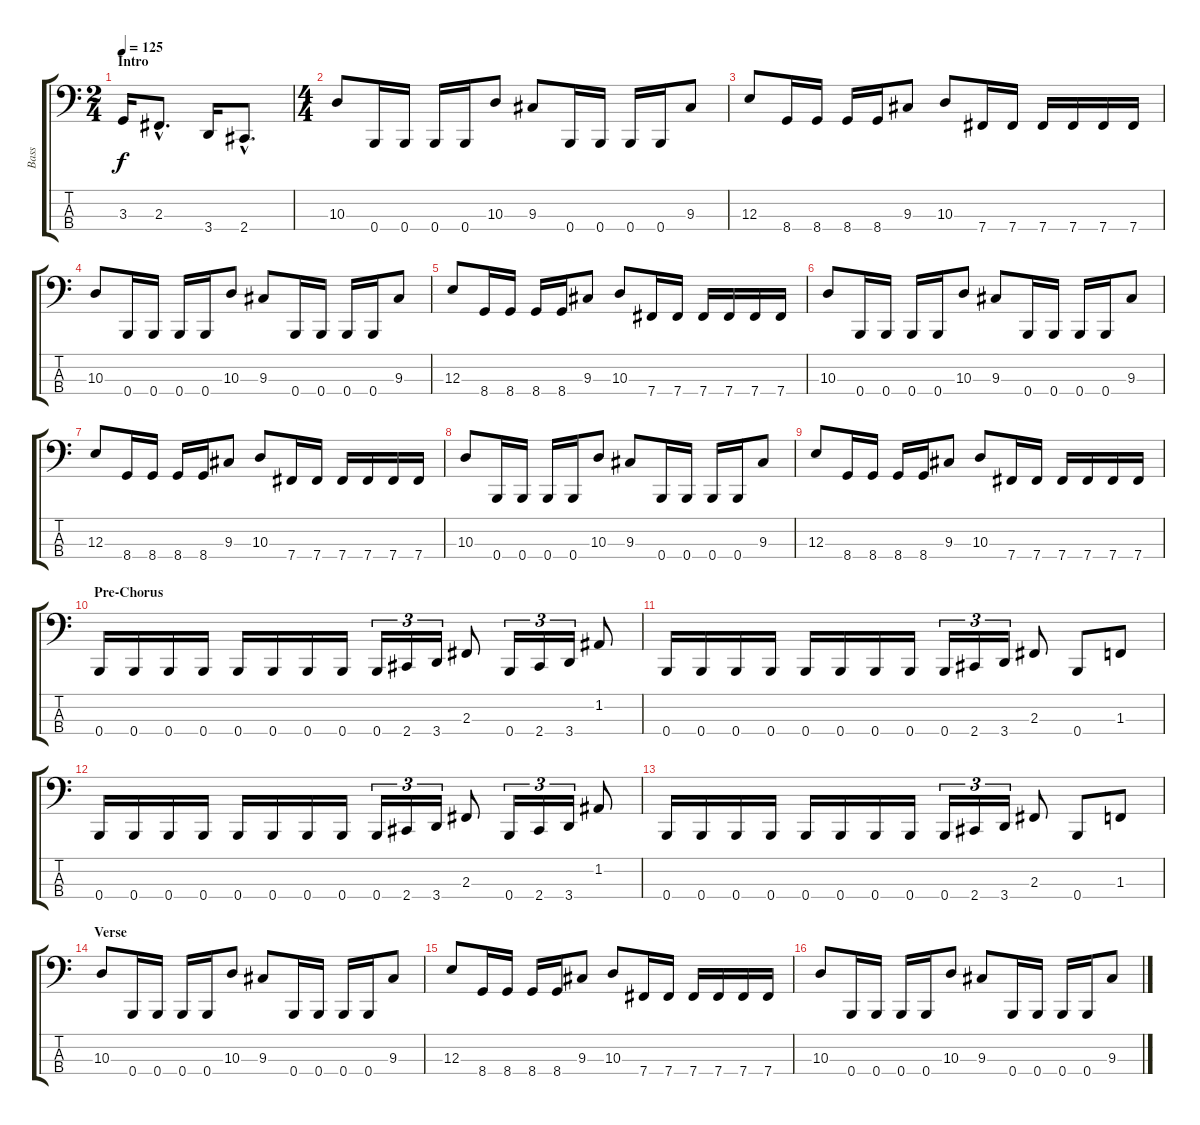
\track ("Bass" "Bass") {instrument electricbasspick}
\staff {score tabs}
\tuning (D2 A1 E1 B0) {hide}
\ts (2 4)
\section ("" "Intro")
\tempo 125
\clef f4
\ks c
3.3.16{dy f instrument electricbasspick} 2.3{hac}.8{d} 3.4.16 2.4{hac}.8{d} |
\ts (4 4)
10.3.8 0.4.16 0.4.16 0.4.16 0.4.16 10.3.8 9.3.8 0.4.16 0.4.16 0.4.16 0.4.16 9.3.8 |
12.3.8 8.4.16 8.4.16 8.4.16 8.4.16 9.3.8 10.3.8 7.4.16 7.4.16 7.4.16 7.4.16 7.4.16 7.4.16 |
10.3.8 0.4.16 0.4.16 0.4.16 0.4.16 10.3.8 9.3.8 0.4.16 0.4.16 0.4.16 0.4.16 9.3.8 |
12.3.8 8.4.16 8.4.16 8.4.16 8.4.16 9.3.8 10.3.8 7.4.16 7.4.16 7.4.16 7.4.16 7.4.16 7.4.16 |
10.3.8 0.4.16 0.4.16 0.4.16 0.4.16 10.3.8 9.3.8 0.4.16 0.4.16 0.4.16 0.4.16 9.3.8 |
12.3.8 8.4.16 8.4.16 8.4.16 8.4.16 9.3.8 10.3.8 7.4.16 7.4.16 7.4.16 7.4.16 7.4.16 7.4.16 |
10.3.8 0.4.16 0.4.16 0.4.16 0.4.16 10.3.8 9.3.8 0.4.16 0.4.16 0.4.16 0.4.16 9.3.8 |
12.3.8 8.4.16 8.4.16 8.4.16 8.4.16 9.3.8 10.3.8 7.4.16 7.4.16 7.4.16 7.4.16 7.4.16 7.4.16 |
\section ("" "Pre-Chorus")
0.4.16 0.4.16 0.4.16 0.4.16 0.4.16 0.4.16 0.4.16 0.4.16 0.4.16{tu (3 2)} 2.4.16{tu (3 2)} 3.4.16{tu (3 2)} 2.3.8 0.4.16{tu (3 2)} 2.4.16{tu (3 2)} 3.4.16{tu (3 2)} 1.2.8 |
0.4.16 0.4.16 0.4.16 0.4.16 0.4.16 0.4.16 0.4.16 0.4.16 0.4.16{tu (3 2)} 2.4.16{tu (3 2)} 3.4.16{tu (3 2)} 2.3.8 0.4.8 1.3.8 |
0.4.16 0.4.16 0.4.16 0.4.16 0.4.16 0.4.16 0.4.16 0.4.16 0.4.16{tu (3 2)} 2.4.16{tu (3 2)} 3.4.16{tu (3 2)} 2.3.8 0.4.16{tu (3 2)} 2.4.16{tu (3 2)} 3.4.16{tu (3 2)} 1.2.8 |
0.4.16 0.4.16 0.4.16 0.4.16 0.4.16 0.4.16 0.4.16 0.4.16 0.4.16{tu (3 2)} 2.4.16{tu (3 2)} 3.4.16{tu (3 2)} 2.3.8 0.4.8 1.3.8 |
\section ("" "Verse")
10.3.8 0.4.16 0.4.16 0.4.16 0.4.16 10.3.8 9.3.8 0.4.16 0.4.16 0.4.16 0.4.16 9.3.8 |
12.3.8 8.4.16 8.4.16 8.4.16 8.4.16 9.3.8 10.3.8 7.4.16 7.4.16 7.4.16 7.4.16 7.4.16 7.4.16 |
10.3.8 0.4.16 0.4.16 0.4.16 0.4.16 10.3.8 9.3.8 0.4.16 0.4.16 0.4.16 0.4.16 9.3.8
